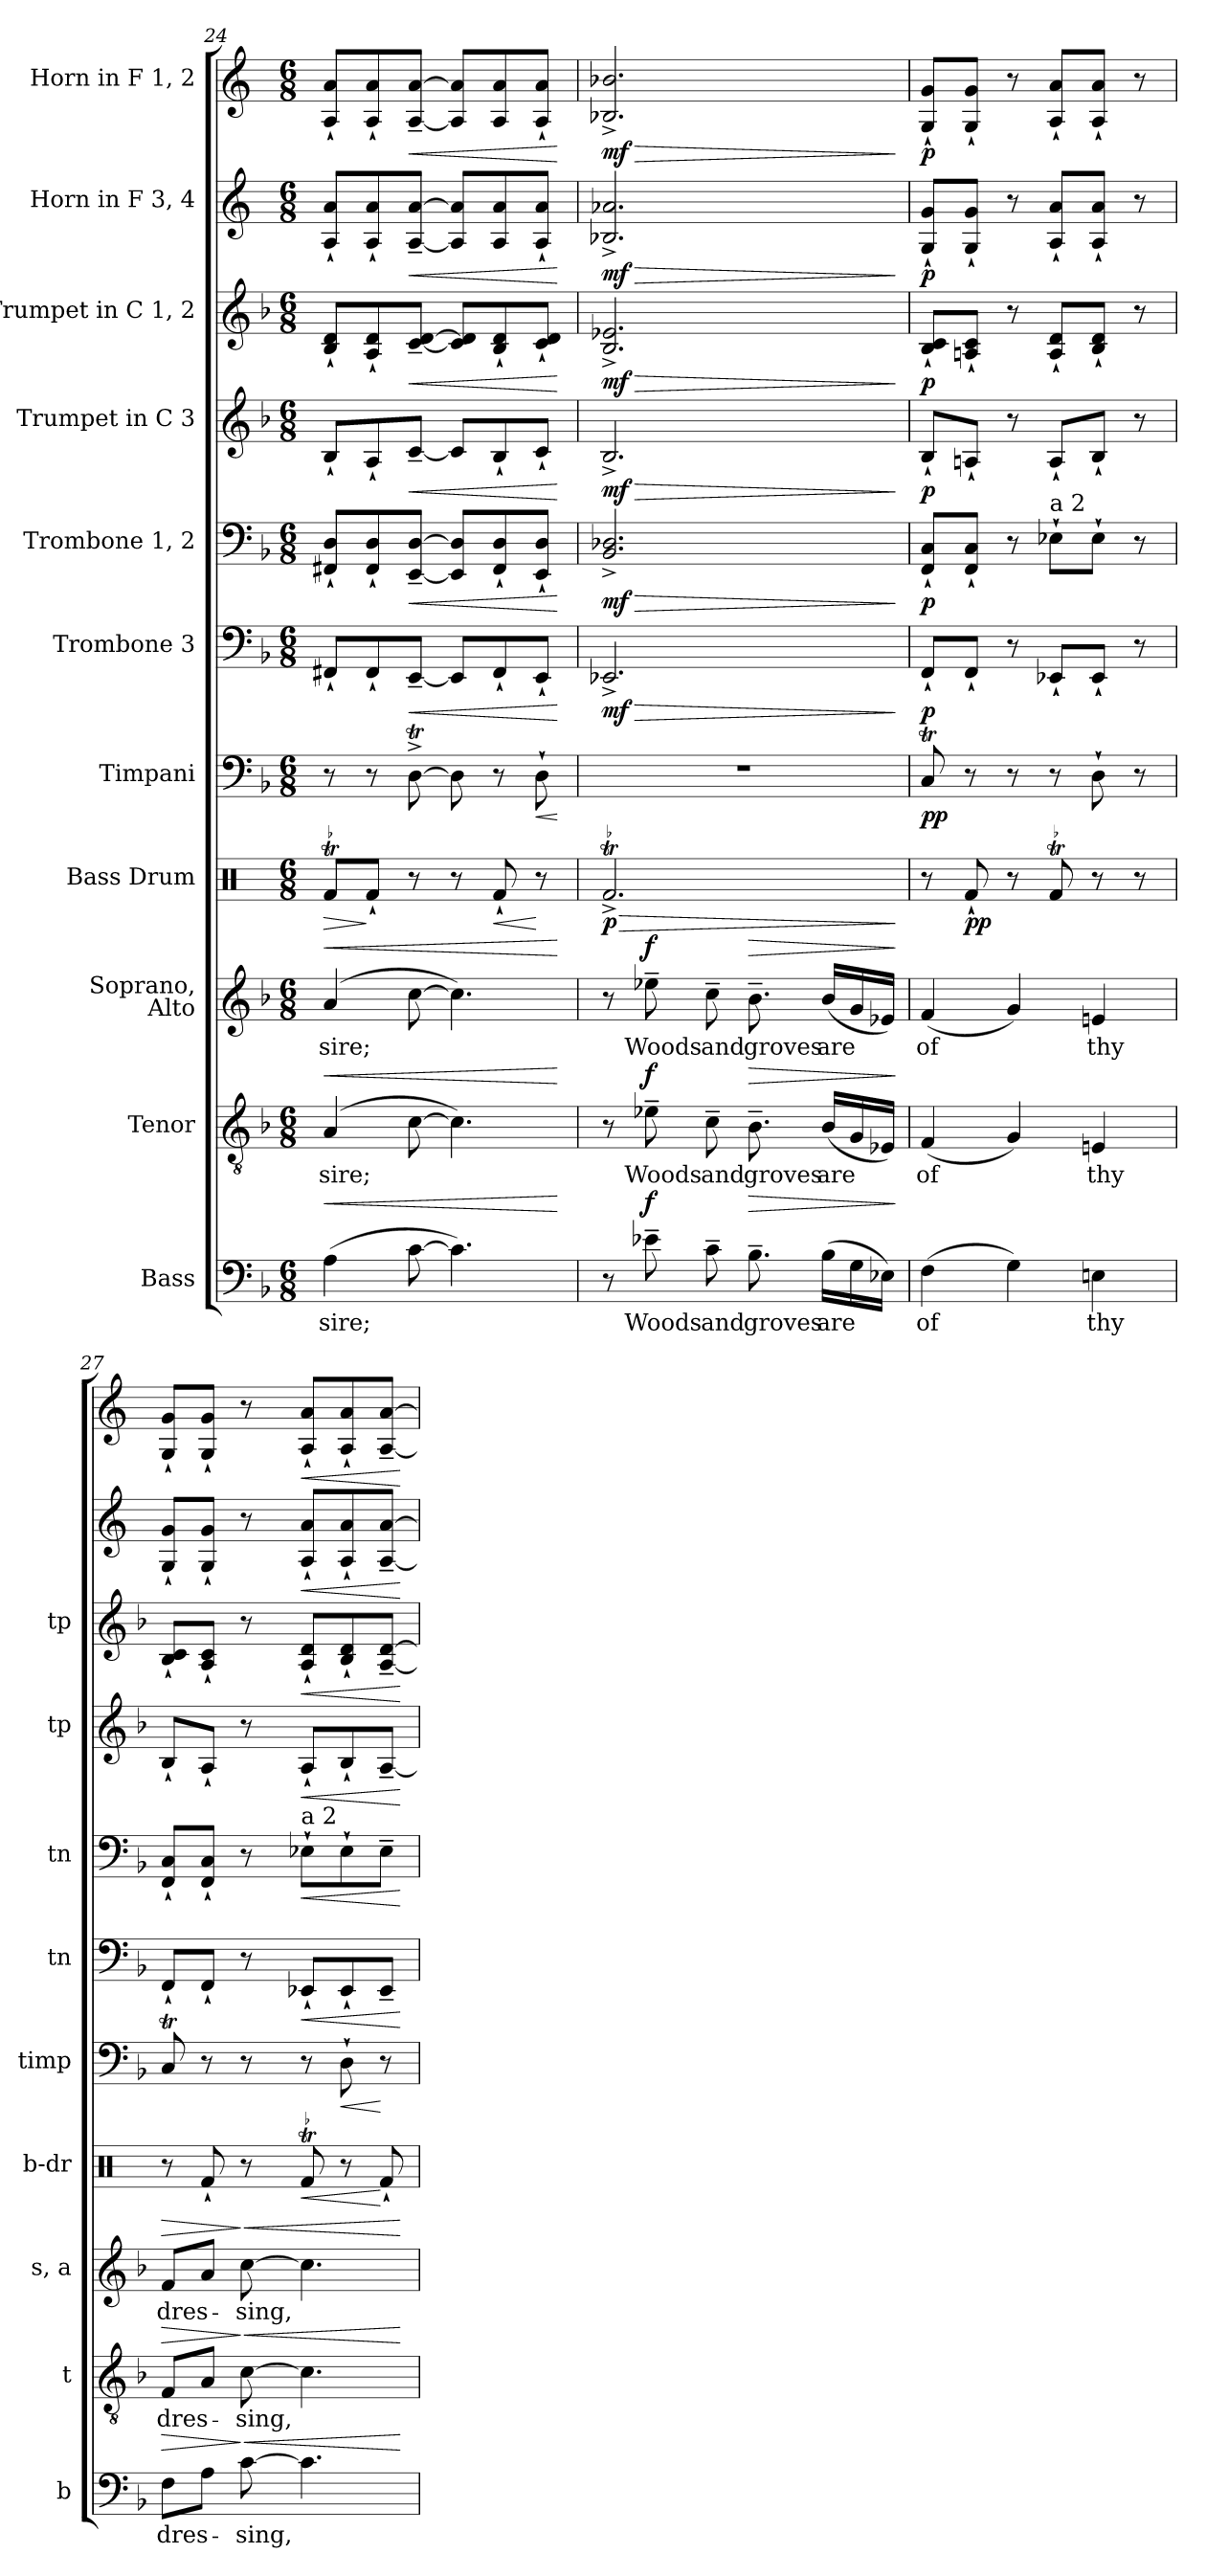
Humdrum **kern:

**kern	**text	**dynam	**kern	**text	**dynam	**kern	**text	**dynam	**kern	**dynam	**kern	**dynam	**kern	**dynam	**kern	**dynam	**kern	**dynam	**kern	**dynam	**kern	**dynam	**kern	**dynam
*part11	*part11	*part11	*part10	*part10	*part10	*part9	*part9	*part9	*part8	*part8	*part7	*part7	*part6	*part6	*part5	*part5	*part4	*part4	*part3	*part3	*part2	*part2	*part1	*part1
*staff11	*staff11	*staff11	*staff10	*staff10	*staff10	*staff9	*staff9	*staff9	*staff8	*staff8	*staff7	*staff7	*staff6	*staff6	*staff5	*staff5	*staff4	*staff4	*staff3	*staff3	*staff2	*staff2	*staff1	*staff1
*I"Bass	*	*	*I"Tenor	*	*	*I"Soprano,\nAlto	*	*	*I"Bass Drum	*	*I"Timpani	*	*I"Trombone 3	*	*I"Trombone 1, 2	*	*I"Trumpet in C 3	*	*I"Trumpet in C 1, 2	*	*I"Horn in F 3, 4	*	*I"Horn in F 1, 2	*
*I'b	*	*	*I't	*	*	*I's, a	*	*	*I'b-dr	*	*I'timp	*	*I'tn	*	*I'tn	*	*I'tp	*	*I'tp	*	*	*	*	*
*clefF4	*	*	*clefGv2	*	*	*clefG2	*	*	*clefX	*	*clefF4	*	*clefF4	*	*clefF4	*	*clefG2	*	*clefG2	*	*clefG2	*	*clefG2	*
*	*	*	*	*	*	*	*	*	*	*	*	*	*	*	*	*	*	*	*	*	*ITrd4c7	*	*ITrd4c7	*
*k[b-]	*	*	*k[b-]	*	*	*k[b-]	*	*	*k[]	*	*k[b-]	*	*k[b-]	*	*k[b-]	*	*k[b-]	*	*k[b-]	*	*k[b-]	*	*k[b-]	*
*F:	*	*	*F:	*	*	*F:	*	*	*C:	*	*F:	*	*F:	*	*F:	*	*F:	*	*F:	*	*F:	*	*F:	*
*M6/8	*	*	*M6/8	*	*	*M6/8	*	*	*M6/8	*	*M6/8	*	*M6/8	*	*M6/8	*	*M6/8	*	*M6/8	*	*M6/8	*	*M6/8	*
=24	=24	=24	=24	=24	=24	=24	=24	=24	=24	=24	=24	=24	=24	=24	=24	=24	=24	=24	=24	=24	=24	=24	=24	=24
!	!	!LO:HP:a	!	!	!LO:HP:a	!	!	!LO:HP:a	!	!LO:HP:b	!	!	!	!	!	!	!	!	!	!	!	!	!	!
(4A	-sire;	<	(4A	-sire;	<	(4a	-sire;	<	8Rft/L	>	8r	.	8FF#X`L	.	8FF#X` 8D`L	.	8B-`L	.	8B-` 8d`L	.	8D` 8d`L	.	8D` 8d`L	.
.	.	.	.	.	.	.	.	.	8Rf`/J	]	8r	.	8FF#`	.	8FF#` 8D`	.	8A`	.	8A` 8d`	.	8D` 8d`	.	8D` 8d`	.
!	!	!	!	!	!	!	!	!	!	!	!	!	!	!LO:HP:b	!	!LO:HP:b	!	!LO:HP:b	!	!LO:HP:b	!	!LO:HP:b	!	!LO:HP:b
[8c	.	.	[8c	.	.	[8cc	.	.	8r	.	[8DT^	.	[8EE~J	<	[8EE~ [8D~J	<	[8c~J	<	[8c~ [8d~J	<	[8D~ [8d~J	<	[8D~ [8d~J	<
4.c])	.	.	4.c])	.	.	4.cc])	.	.	8r	.	8D]	.	8EEL]	.	8EE] 8D]L	.	8cL]	.	8c] 8d]L	.	8D] 8d]L	.	8D] 8d]L	.
!	!	!	!	!	!	!	!	!	!	!LO:HP:b	!	!	!	!	!	!	!	!	!	!	!	!	!	!
.	.	.	.	.	.	.	.	.	8Rf`/	<	8r	.	8FF#`	.	8FF#` 8D`	.	8B-`	.	8B-` 8d`	.	8D 8d	.	8D 8d	.
!	!	!	!	!	!	!	!	!	!	!	!	!LO:HP:b	!	!	!	!	!	!	!	!	!	!	!	!
.	.	.	.	.	.	.	.	.	8r	[	8D`	<	8EE`J	.	8EE` 8D`J	.	8c`J	.	8c` 8d`J	.	8D` 8d`J	.	8D` 8d`J	.
.	.	[	.	.	[	.	.	[	.	.	.	[	.	[	.	[	.	[	.	[	.	[	.	[
=25	=25	=25	=25	=25	=25	=25	=25	=25	=25	=25	=25	=25	=25	=25	=25	=25	=25	=25	=25	=25	=25	=25	=25	=25
!	!	!	!	!	!	!	!	!	!	!LO:HP:b	!	!	!	!LO:HP:b	!	!LO:HP:b	!	!LO:HP:b	!	!LO:HP:b	!	!LO:HP:b	!	!LO:HP:b
8r	.	.	8r	.	.	8r	.	.	2.Rft^/	> p	4%3r	.	2.EE-X^	> mf	2.BB-^ 2.D-X^	> mf	2.B-^	> mf	2.B-^ 2.e-X^	> mf	2.E-X^ 2.d-X^	> mf	2.E-X^ 2.e-X^	> mf
!	!	!LO:DY:a	!	!	!LO:DY:a	!	!	!LO:DY:a	!	!	!	!	!	!	!	!	!	!	!	!	!	!	!	!
8e-X~	Woods	f	8e-X~	Woods	f	8ee-X~	Woods	f	.	.	.	.	.	.	.	.	.	.	.	.	.	.	.	.
8c~	and	.	8c~	and	.	8cc~	and	.	.	.	.	.	.	.	.	.	.	.	.	.	.	.	.	.
!	!	!LO:HP:a	!	!	!LO:HP:a	!	!	!LO:HP:a	!	!	!	!	!	!	!	!	!	!	!	!	!	!	!	!
8.B-~	groves	>	8.B-~	groves	>	8.b-~	groves	>	.	.	.	.	.	.	.	.	.	.	.	.	.	.	.	.
(16B-LL	are	.	(16B-LL	are	.	(16b-LL	are	.	.	.	.	.	.	.	.	.	.	.	.	.	.	.	.	.
16G	.	.	16G	.	.	16g	.	.	.	.	.	.	.	.	.	.	.	.	.	.	.	.	.	.
16E-XJJ)	.	.	16E-XJJ)	.	.	16e-XJJ)	.	.	.	.	.	.	.	.	.	.	.	.	.	.	.	.	.	.
.	.	]	.	.	]	.	.	]	.	]	.	.	.	]	.	]	.	]	.	]	.	]	.	]
=26	=26	=26	=26	=26	=26	=26	=26	=26	=26	=26	=26	=26	=26	=26	=26	=26	=26	=26	=26	=26	=26	=26	=26	=26
(4F	of	.	(4F	of	.	(4f	of	.	8r	.	8CT	pp	8FF`L	p	8FF` 8C`L	p	8B-`L	p	8B-` 8c`L	p	8C` 8c`L	p	8C` 8c`L	p
.	.	.	.	.	.	.	.	.	8Rf`/	pp	8r	.	8FF`J	.	8FF` 8C`J	.	8An`J	.	8An` 8c`J	.	8C` 8c`J	.	8C` 8c`J	.
4G)	.	.	4G)	.	.	4g)	.	.	8r	.	8r	.	8r	.	8r	.	8r	.	8r	.	8r	.	8r	.
!	!	!	!	!	!	!	!	!	!	!	!	!	!	!	!LO:TX:a:t=a 2	!	!	!	!	!	!	!	!	!
.	.	.	.	.	.	.	.	.	8Rft/	.	8r	.	8EE-X`L	.	8E-X`L	.	8A`L	.	8A` 8d`L	.	8D` 8d`L	.	8D` 8d`L	.
4En	thy	.	4En	thy	.	4en	thy	.	8r	.	8D`	.	8EE-`J	.	8E-`J	.	8B-`J	.	8B-` 8d`J	.	8D` 8d`J	.	8D` 8d`J	.
.	.	.	.	.	.	.	.	.	8r	.	8r	.	8r	.	8r	.	8r	.	8r	.	8r	.	8r	.
=27	=27	=27	=27	=27	=27	=27	=27	=27	=27	=27	=27	=27	=27	=27	=27	=27	=27	=27	=27	=27	=27	=27	=27	=27
!	!	!LO:HP:a	!	!	!LO:HP:a	!	!	!LO:HP:a	!	!	!	!	!	!	!	!	!	!	!	!	!	!	!	!
8FL	dres-	>	8FL	dres-	>	8fL	dres-	>	8r	.	8CT	.	8FF`L	.	8FF` 8C`L	.	8B-`L	.	8B-` 8c`L	.	8C` 8c`L	.	8C` 8c`L	.
8AJ	.	.	8AJ	.	.	8aJ	.	.	8Rf`/	.	8r	.	8FF`J	.	8FF` 8C`J	.	8A`J	.	8A` 8c`J	.	8C` 8c`J	.	8C` 8c`J	.
!	!	!LO:HP:n=1:a	!	!	!LO:HP:n=1:a	!	!	!LO:HP:n=1:a	!	!	!	!	!	!	!	!	!	!	!	!	!	!	!	!
[8c	-sing,	] <	[8c	-sing,	] <	[8cc	-sing,	] <	8r	.	8r	.	8r	.	8r	.	8r	.	8r	.	8r	.	8r	.
!	!	!	!	!	!	!	!	!	!	!	!	!	!	!	!LO:TX:a:t=a 2	!	!	!	!	!	!	!	!	!
!	!	!	!	!	!	!	!	!	!	!LO:HP:b	!	!	!	!LO:HP:b	!	!LO:HP:b	!	!LO:HP:b	!	!LO:HP:b	!	!LO:HP:b	!	!LO:HP:b
4.c]	.	.	4.c]	.	.	4.cc]	.	.	8Rft/	<	8r	.	8EE-X`L	<	8E-X`L	<	8A`L	<	8A` 8d`L	<	8D` 8d`L	<	8D` 8d`L	<
!	!	!	!	!	!	!	!	!	!	!	!	!LO:HP:b	!	!	!	!	!	!	!	!	!	!	!	!
.	.	.	.	.	.	.	.	.	8r	.	8D`	<	8EE-`	.	8E-`	.	8B-`	.	8B-` 8d`	.	8D` 8d`	.	8D` 8d`	.
.	.	.	.	.	.	.	.	.	8Rf`/	[	8r	[	8EE-~J	.	8E-~J	.	[8A~J	.	[8A~ [8d~J	.	[8D~ [8d~J	.	[8D~ [8d~J	.
.	.	[	.	.	[	.	.	[	.	.	.	.	.	[	.	[	.	[	.	[	.	[	.	[
=	=	=	=	=	=	=	=	=	=	=	=	=	=	=	=	=	=	=	=	=	=	=	=	=
*-	*-	*-	*-	*-	*-	*-	*-	*-	*-	*-	*-	*-	*-	*-	*-	*-	*-	*-	*-	*-	*-	*-	*-	*-
